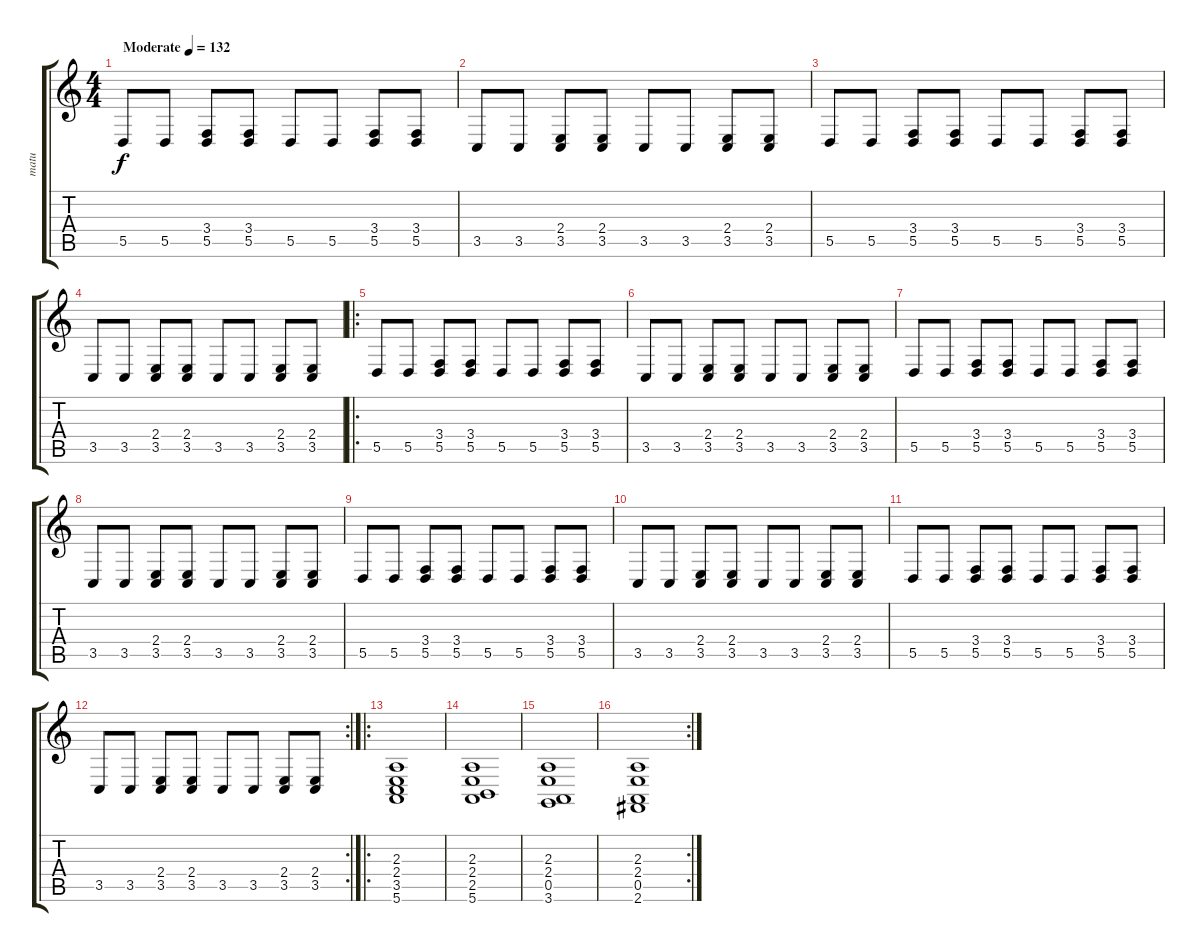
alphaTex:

\track ("matu" "matu") {instrument stringensemble1}
\staff {score tabs}
\tuning (E4 B3 G3 D3 A2 E2) {hide}
\ts (4 4)
\tempo (132 "Moderate")
\clef g2
\ks c
5.5.8{dy f instrument stringensemble1} 5.5.8 (3.4 5.5).8 (3.4 5.5).8 5.5.8 5.5.8 (3.4 5.5).8 (3.4 5.5).8 |
3.5.8 3.5.8 (2.4 3.5).8 (2.4 3.5).8 3.5.8 3.5.8 (2.4 3.5).8 (2.4 3.5).8 |
5.5.8 5.5.8 (3.4 5.5).8 (3.4 5.5).8 5.5.8 5.5.8 (3.4 5.5).8 (3.4 5.5).8 |
3.5.8 3.5.8 (2.4 3.5).8 (2.4 3.5).8 3.5.8 3.5.8 (2.4 3.5).8 (2.4 3.5).8 |
\ro
5.5.8 5.5.8 (3.4 5.5).8 (3.4 5.5).8 5.5.8 5.5.8 (3.4 5.5).8 (3.4 5.5).8 |
3.5.8 3.5.8 (2.4 3.5).8 (2.4 3.5).8 3.5.8 3.5.8 (2.4 3.5).8 (2.4 3.5).8 |
5.5.8 5.5.8 (3.4 5.5).8 (3.4 5.5).8 5.5.8 5.5.8 (3.4 5.5).8 (3.4 5.5).8 |
3.5.8 3.5.8 (2.4 3.5).8 (2.4 3.5).8 3.5.8 3.5.8 (2.4 3.5).8 (2.4 3.5).8 |
5.5.8 5.5.8 (3.4 5.5).8 (3.4 5.5).8 5.5.8 5.5.8 (3.4 5.5).8 (3.4 5.5).8 |
3.5.8 3.5.8 (2.4 3.5).8 (2.4 3.5).8 3.5.8 3.5.8 (2.4 3.5).8 (2.4 3.5).8 |
5.5.8 5.5.8 (3.4 5.5).8 (3.4 5.5).8 5.5.8 5.5.8 (3.4 5.5).8 (3.4 5.5).8 |
\rc 2
3.5.8 3.5.8 (2.4 3.5).8 (2.4 3.5).8 3.5.8 3.5.8 (2.4 3.5).8 (2.4 3.5).8 |
\ro
(2.3 2.4 3.5 5.6).1 |
(2.3 2.4 2.5 5.6).1 |
(2.3 2.4 0.5 3.6).1 |
\rc 2
(2.3 2.4 0.5 2.6).1
